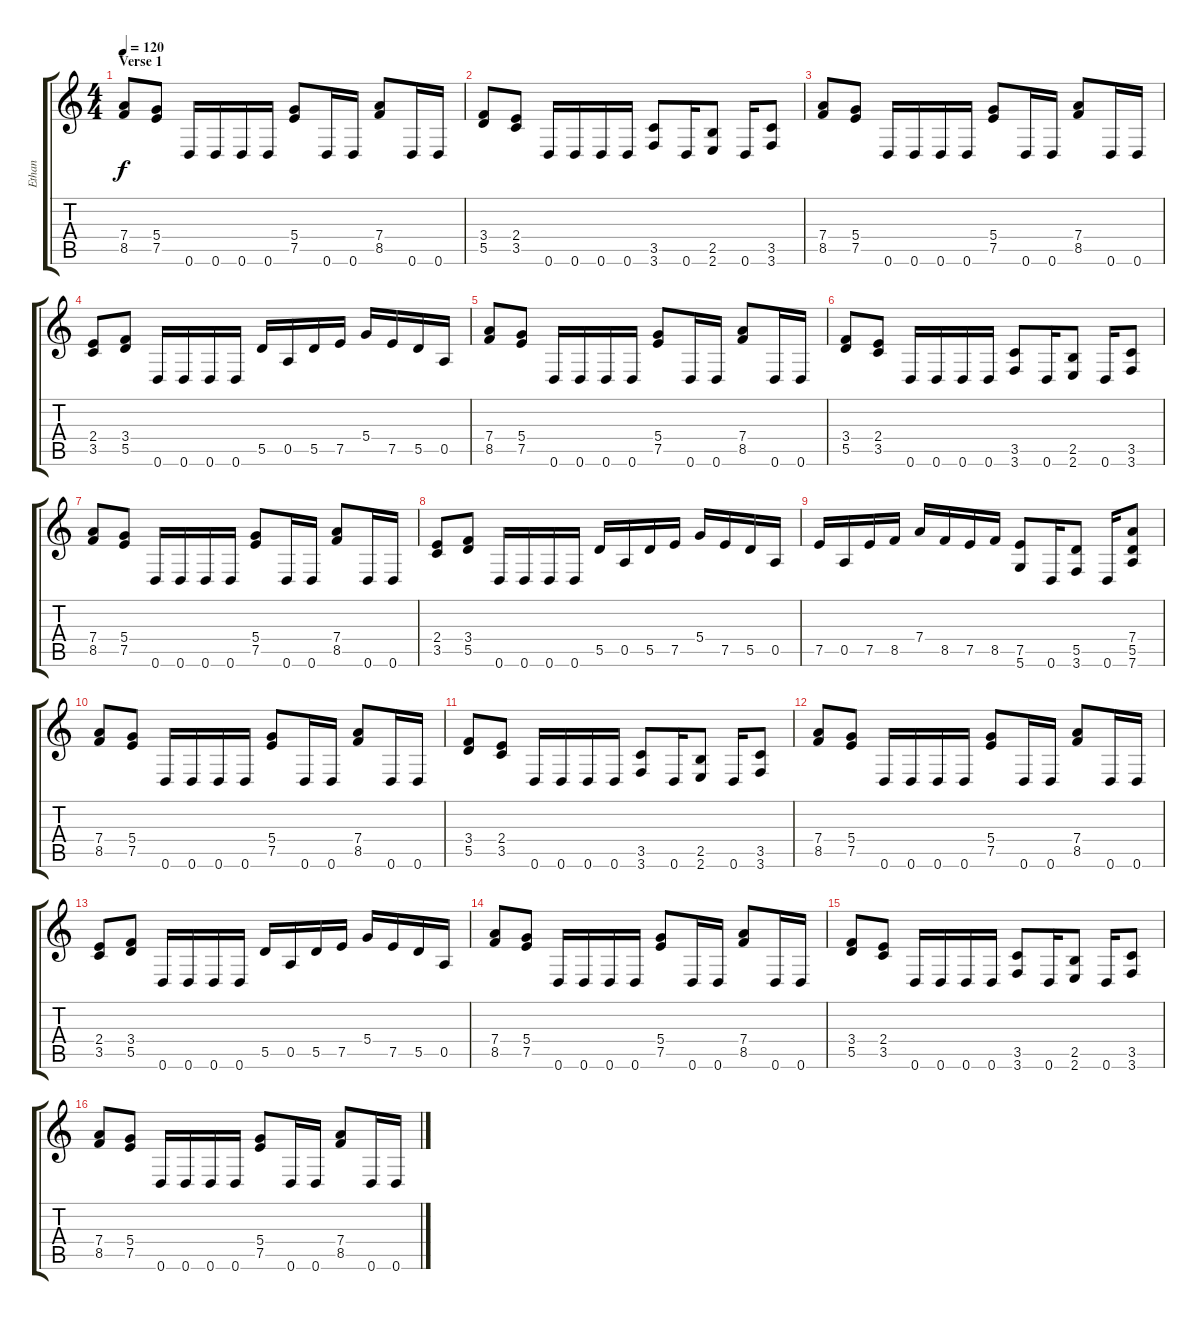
\track ("Ethan" "Ethan") {instrument distortionguitar}
\staff {score tabs}
\tuning (E4 B3 G3 D3 A2 D2) {hide}
\ts (4 4)
\section ("" "Verse 1")
\tempo 120
\clef g2
\ks c
(7.4 8.5).8{dy f} (5.4 7.5).8 0.6.16 0.6.16 0.6.16 0.6.16 (5.4 7.5).8 0.6.16 0.6.16 (7.4 8.5).8 0.6.16 0.6.16 |
(3.4 5.5).8 (2.4 3.5).8 0.6.16 0.6.16 0.6.16 0.6.16 (3.5 3.6).8 0.6.16 (2.5 2.6).8 0.6.16 (3.5 3.6).8 |
(7.4 8.5).8 (5.4 7.5).8 0.6.16 0.6.16 0.6.16 0.6.16 (5.4 7.5).8 0.6.16 0.6.16 (7.4 8.5).8 0.6.16 0.6.16 |
(2.4 3.5).8 (3.4 5.5).8 0.6.16 0.6.16 0.6.16 0.6.16 5.5.16 0.5.16 5.5.16 7.5.16 5.4.16 7.5.16 5.5.16 0.5.16 |
(7.4 8.5).8 (5.4 7.5).8 0.6.16 0.6.16 0.6.16 0.6.16 (5.4 7.5).8 0.6.16 0.6.16 (7.4 8.5).8 0.6.16 0.6.16 |
(3.4 5.5).8 (2.4 3.5).8 0.6.16 0.6.16 0.6.16 0.6.16 (3.5 3.6).8 0.6.16 (2.5 2.6).8 0.6.16 (3.5 3.6).8 |
(7.4 8.5).8 (5.4 7.5).8 0.6.16 0.6.16 0.6.16 0.6.16 (5.4 7.5).8 0.6.16 0.6.16 (7.4 8.5).8 0.6.16 0.6.16 |
(2.4 3.5).8 (3.4 5.5).8 0.6.16 0.6.16 0.6.16 0.6.16 5.5.16 0.5.16 5.5.16 7.5.16 5.4.16 7.5.16 5.5.16 0.5.16 |
7.5.16 0.5.16 7.5.16 8.5.16 7.4.16 8.5.16 7.5.16 8.5.16 (7.5 5.6).8 0.6.16 (5.5 3.6).8 0.6.16 (7.4 5.5 7.6).8 |
(7.4 8.5).8 (5.4 7.5).8 0.6.16 0.6.16 0.6.16 0.6.16 (5.4 7.5).8 0.6.16 0.6.16 (7.4 8.5).8 0.6.16 0.6.16 |
(3.4 5.5).8 (2.4 3.5).8 0.6.16 0.6.16 0.6.16 0.6.16 (3.5 3.6).8 0.6.16 (2.5 2.6).8 0.6.16 (3.5 3.6).8 |
(7.4 8.5).8 (5.4 7.5).8 0.6.16 0.6.16 0.6.16 0.6.16 (5.4 7.5).8 0.6.16 0.6.16 (7.4 8.5).8 0.6.16 0.6.16 |
(2.4 3.5).8 (3.4 5.5).8 0.6.16 0.6.16 0.6.16 0.6.16 5.5.16 0.5.16 5.5.16 7.5.16 5.4.16 7.5.16 5.5.16 0.5.16 |
(7.4 8.5).8 (5.4 7.5).8 0.6.16 0.6.16 0.6.16 0.6.16 (5.4 7.5).8 0.6.16 0.6.16 (7.4 8.5).8 0.6.16 0.6.16 |
(3.4 5.5).8 (2.4 3.5).8 0.6.16 0.6.16 0.6.16 0.6.16 (3.5 3.6).8 0.6.16 (2.5 2.6).8 0.6.16 (3.5 3.6).8 |
(7.4 8.5).8 (5.4 7.5).8 0.6.16 0.6.16 0.6.16 0.6.16 (5.4 7.5).8 0.6.16 0.6.16 (7.4 8.5).8 0.6.16 0.6.16
